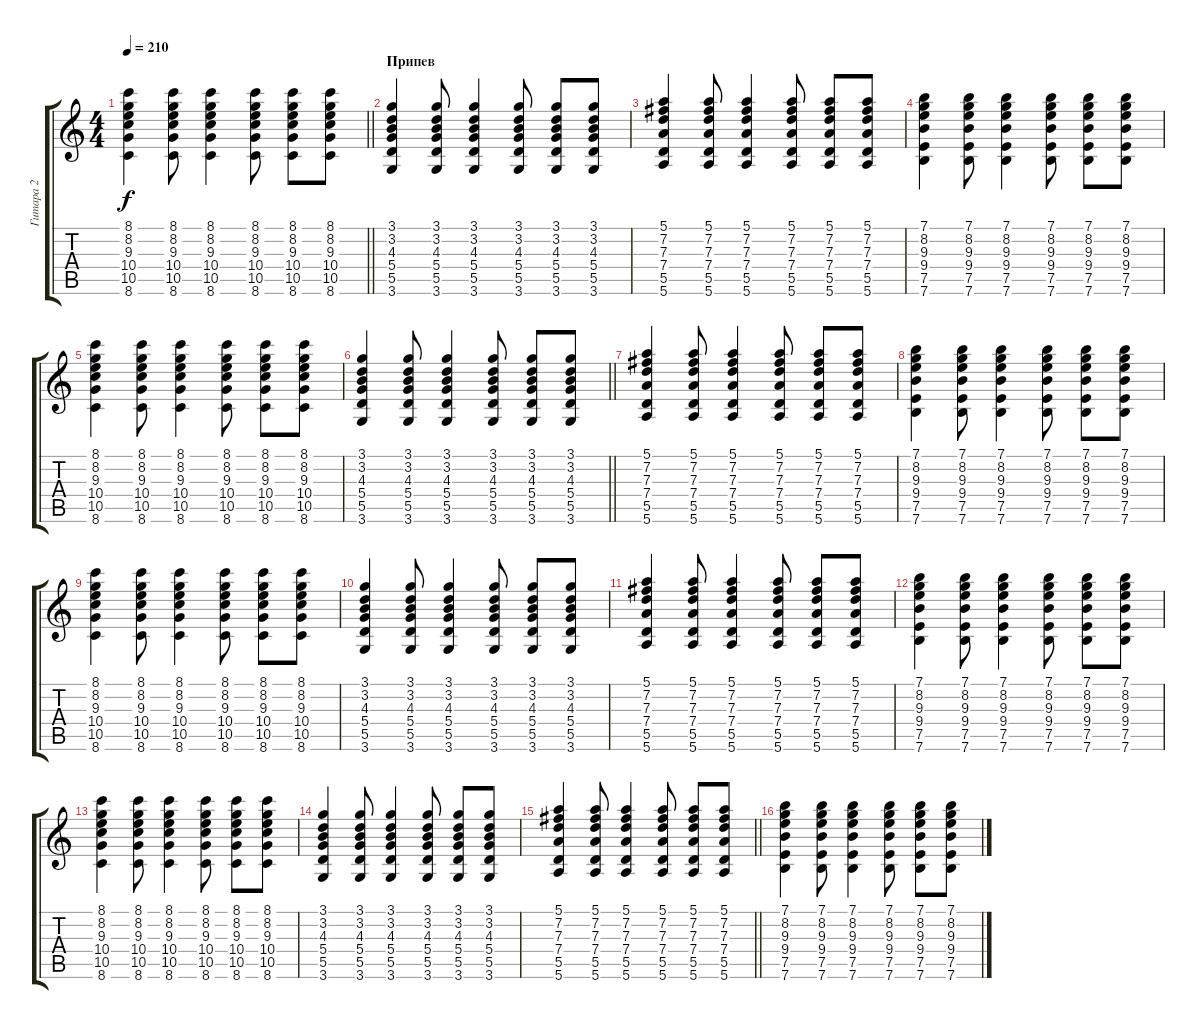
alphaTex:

\track ("Гитара 2" "Гитара 2") {instrument electricguitarclean}
\staff {score tabs}
\tuning (E4 B3 G3 D3 A2 E2) {hide}
\ts (4 4)
\tempo 210
\clef g2
\barLineRight lightlight
\ks c
(8.1 8.2 9.3 10.4 10.5 8.6).4{dy f} (8.1 8.2 9.3 10.4 10.5 8.6).8 (8.1 8.2 9.3 10.4 10.5 8.6).4 (8.1 8.2 9.3 10.4 10.5 8.6).8 (8.1 8.2 9.3 10.4 10.5 8.6).8 (8.1 8.2 9.3 10.4 10.5 8.6).8 |
\section ("" "Припев")
(3.1 3.2 4.3 5.4 5.5 3.6).4 (3.1 3.2 4.3 5.4 5.5 3.6).8 (3.1 3.2 4.3 5.4 5.5 3.6).4 (3.1 3.2 4.3 5.4 5.5 3.6).8 (3.1 3.2 4.3 5.4 5.5 3.6).8 (3.1 3.2 4.3 5.4 5.5 3.6).8 |
(5.1 7.2 7.3 7.4 5.5 5.6).4 (5.1 7.2 7.3 7.4 5.5 5.6).8 (5.1 7.2 7.3 7.4 5.5 5.6).4 (5.1 7.2 7.3 7.4 5.5 5.6).8 (5.1 7.2 7.3 7.4 5.5 5.6).8 (5.1 7.2 7.3 7.4 5.5 5.6).8 |
(7.1 8.2 9.3 9.4 7.5 7.6).4 (7.1 8.2 9.3 9.4 7.5 7.6).8 (7.1 8.2 9.3 9.4 7.5 7.6).4 (7.1 8.2 9.3 9.4 7.5 7.6).8 (7.1 8.2 9.3 9.4 7.5 7.6).8 (7.1 8.2 9.3 9.4 7.5 7.6).8 |
(8.1 8.2 9.3 10.4 10.5 8.6).4 (8.1 8.2 9.3 10.4 10.5 8.6).8 (8.1 8.2 9.3 10.4 10.5 8.6).4 (8.1 8.2 9.3 10.4 10.5 8.6).8 (8.1 8.2 9.3 10.4 10.5 8.6).8 (8.1 8.2 9.3 10.4 10.5 8.6).8 |
\barLineRight lightlight
(3.1 3.2 4.3 5.4 5.5 3.6).4 (3.1 3.2 4.3 5.4 5.5 3.6).8 (3.1 3.2 4.3 5.4 5.5 3.6).4 (3.1 3.2 4.3 5.4 5.5 3.6).8 (3.1 3.2 4.3 5.4 5.5 3.6).8 (3.1 3.2 4.3 5.4 5.5 3.6).8 |
(5.1 7.2 7.3 7.4 5.5 5.6).4 (5.1 7.2 7.3 7.4 5.5 5.6).8 (5.1 7.2 7.3 7.4 5.5 5.6).4 (5.1 7.2 7.3 7.4 5.5 5.6).8 (5.1 7.2 7.3 7.4 5.5 5.6).8 (5.1 7.2 7.3 7.4 5.5 5.6).8 |
(7.1 8.2 9.3 9.4 7.5 7.6).4 (7.1 8.2 9.3 9.4 7.5 7.6).8 (7.1 8.2 9.3 9.4 7.5 7.6).4 (7.1 8.2 9.3 9.4 7.5 7.6).8 (7.1 8.2 9.3 9.4 7.5 7.6).8 (7.1 8.2 9.3 9.4 7.5 7.6).8 |
(8.1 8.2 9.3 10.4 10.5 8.6).4 (8.1 8.2 9.3 10.4 10.5 8.6).8 (8.1 8.2 9.3 10.4 10.5 8.6).4 (8.1 8.2 9.3 10.4 10.5 8.6).8 (8.1 8.2 9.3 10.4 10.5 8.6).8 (8.1 8.2 9.3 10.4 10.5 8.6).8 |
(3.1 3.2 4.3 5.4 5.5 3.6).4 (3.1 3.2 4.3 5.4 5.5 3.6).8 (3.1 3.2 4.3 5.4 5.5 3.6).4 (3.1 3.2 4.3 5.4 5.5 3.6).8 (3.1 3.2 4.3 5.4 5.5 3.6).8 (3.1 3.2 4.3 5.4 5.5 3.6).8 |
(5.1 7.2 7.3 7.4 5.5 5.6).4 (5.1 7.2 7.3 7.4 5.5 5.6).8 (5.1 7.2 7.3 7.4 5.5 5.6).4 (5.1 7.2 7.3 7.4 5.5 5.6).8 (5.1 7.2 7.3 7.4 5.5 5.6).8 (5.1 7.2 7.3 7.4 5.5 5.6).8 |
(7.1 8.2 9.3 9.4 7.5 7.6).4 (7.1 8.2 9.3 9.4 7.5 7.6).8 (7.1 8.2 9.3 9.4 7.5 7.6).4 (7.1 8.2 9.3 9.4 7.5 7.6).8 (7.1 8.2 9.3 9.4 7.5 7.6).8 (7.1 8.2 9.3 9.4 7.5 7.6).8 |
(8.1 8.2 9.3 10.4 10.5 8.6).4 (8.1 8.2 9.3 10.4 10.5 8.6).8 (8.1 8.2 9.3 10.4 10.5 8.6).4 (8.1 8.2 9.3 10.4 10.5 8.6).8 (8.1 8.2 9.3 10.4 10.5 8.6).8 (8.1 8.2 9.3 10.4 10.5 8.6).8 |
(3.1 3.2 4.3 5.4 5.5 3.6).4 (3.1 3.2 4.3 5.4 5.5 3.6).8 (3.1 3.2 4.3 5.4 5.5 3.6).4 (3.1 3.2 4.3 5.4 5.5 3.6).8 (3.1 3.2 4.3 5.4 5.5 3.6).8 (3.1 3.2 4.3 5.4 5.5 3.6).8 |
\barLineRight lightlight
(5.1 7.2 7.3 7.4 5.5 5.6).4 (5.1 7.2 7.3 7.4 5.5 5.6).8 (5.1 7.2 7.3 7.4 5.5 5.6).4 (5.1 7.2 7.3 7.4 5.5 5.6).8 (5.1 7.2 7.3 7.4 5.5 5.6).8 (5.1 7.2 7.3 7.4 5.5 5.6).8 |
(7.1 8.2 9.3 9.4 7.5 7.6).4 (7.1 8.2 9.3 9.4 7.5 7.6).8 (7.1 8.2 9.3 9.4 7.5 7.6).4 (7.1 8.2 9.3 9.4 7.5 7.6).8 (7.1 8.2 9.3 9.4 7.5 7.6).8 (7.1 8.2 9.3 9.4 7.5 7.6).8
